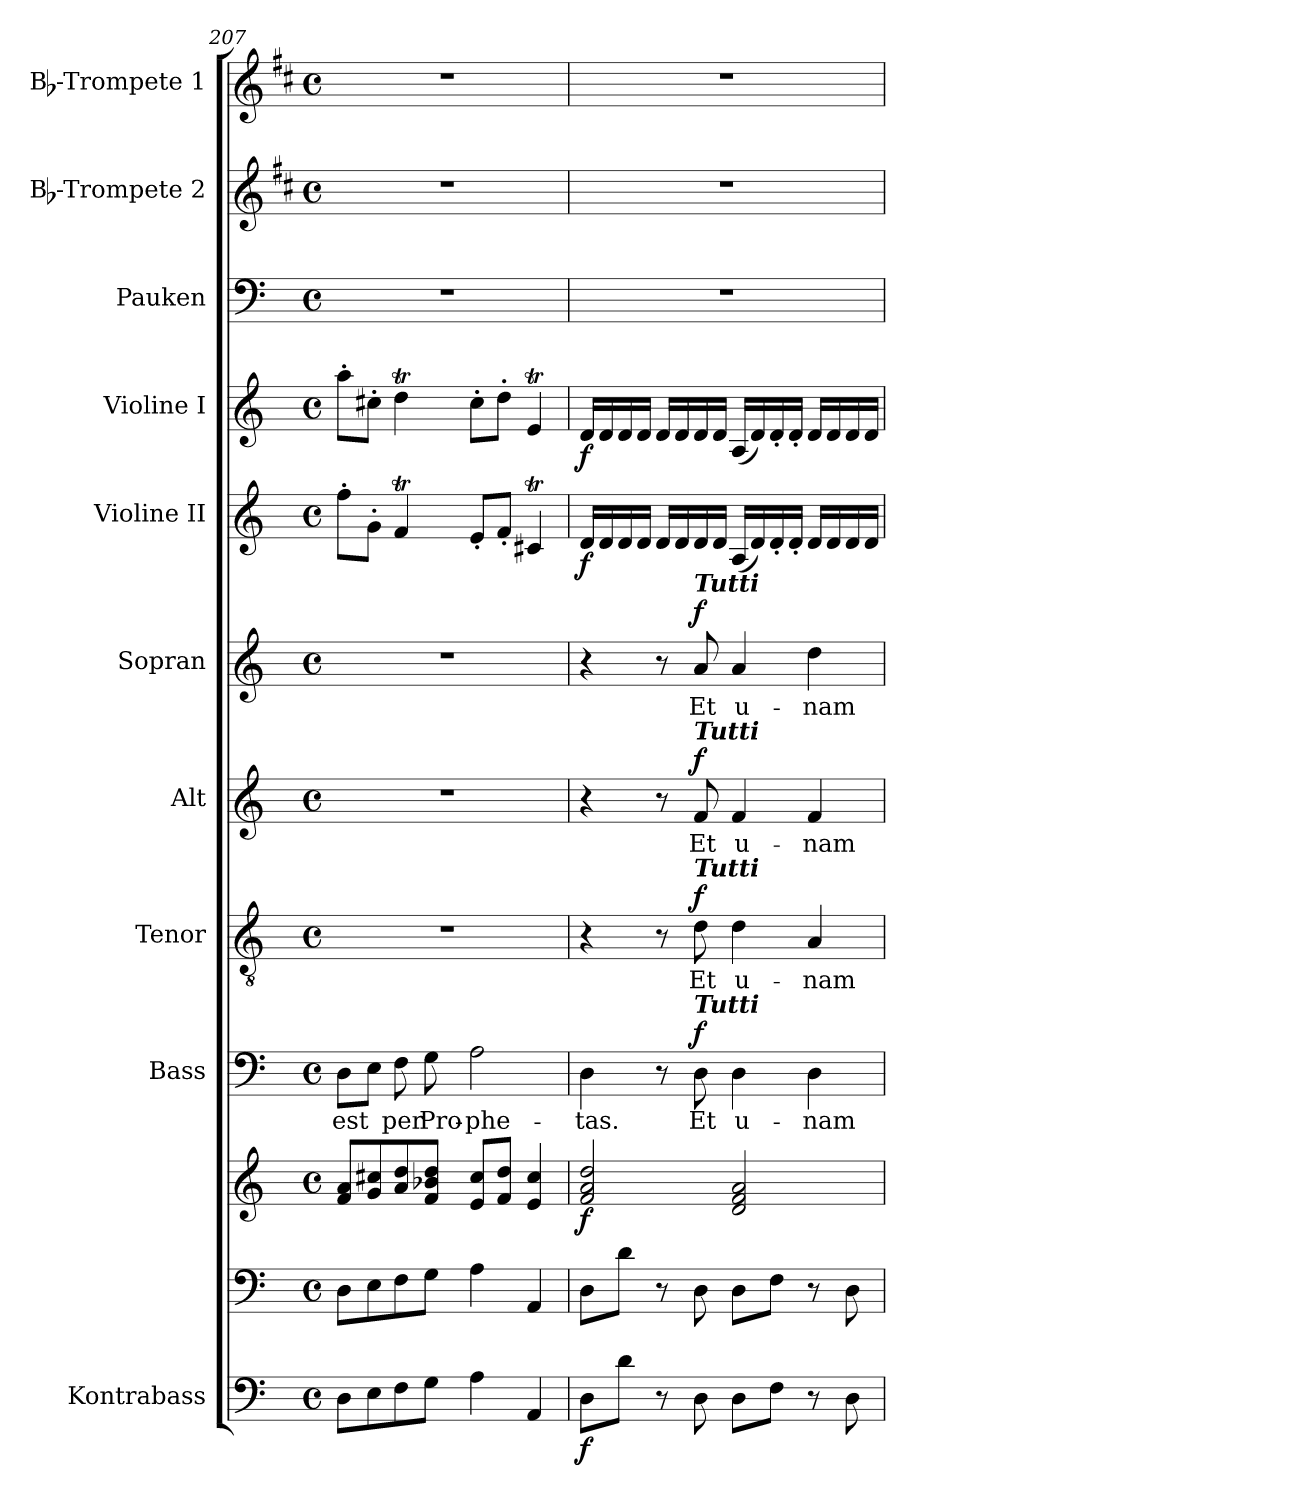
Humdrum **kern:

**kern	**dynam	**kern	**kern	**dynam	**kern	**text	**dynam	**kern	**text	**dynam	**kern	**text	**dynam	**kern	**text	**dynam	**kern	**dynam	**kern	**dynam	**kern	**kern	**kern
*part11	*part11	*part10	*part10	*part10	*part9	*part9	*part9	*part8	*part8	*part8	*part7	*part7	*part7	*part6	*part6	*part6	*part5	*part5	*part4	*part4	*part3	*part2	*part1
*staff12	*staff12	*staff11	*staff10	*staff10/11	*staff9	*staff9	*staff9	*staff8	*staff8	*staff8	*staff7	*staff7	*staff7	*staff6	*staff6	*staff6	*staff5	*staff5	*staff4	*staff4	*staff3	*staff2	*staff1
*I"Kontrabass	*	*	*	*	*I"Bass	*	*	*I"Tenor	*	*	*I"Alt	*	*	*I"Sopran	*	*	*I"Violine II	*	*I"Violine I	*	*I"Pauken	*I"Bb-Trompete 2	*I"Bb-Trompete 1
*I'Kb.	*	*	*	*	*I'B.	*	*	*I'T.	*	*	*I'A.	*	*	*I'S.	*	*	*I'Vl. II	*	*I'Vl. I	*	*I'Pk.	*I'Bb Trp. 2	*I'Bb Trp. 1
!!LO:PB:g=z
*clefF4	*	*clefF4	*clefG2	*	*clefF4	*	*	*clefGv2	*	*	*clefG2	*	*	*clefG2	*	*	*clefG2	*	*clefG2	*	*clefF4	*clefG2	*clefG2
*ITrd7c12	*	*	*	*	*	*	*	*	*	*	*	*	*	*	*	*	*	*	*	*	*	*ITrd1c2	*ITrd1c2
*k[]	*	*k[]	*k[]	*	*k[]	*	*	*k[]	*	*	*k[]	*	*	*k[]	*	*	*k[]	*	*k[]	*	*k[]	*k[]	*k[]
*C:	*	*C:	*C:	*	*C:	*	*	*C:	*	*	*C:	*	*	*C:	*	*	*C:	*	*C:	*	*C:	*C:	*C:
*M4/4	*	*M4/4	*M4/4	*	*M4/4	*	*	*M4/4	*	*	*M4/4	*	*	*M4/4	*	*	*M4/4	*	*M4/4	*	*M4/4	*M4/4	*M4/4
*met(c)	*	*met(c)	*met(c)	*	*met(c)	*	*	*met(c)	*	*	*met(c)	*	*	*met(c)	*	*	*met(c)	*	*met(c)	*	*met(c)	*met(c)	*met(c)
=207	=207	=207	=207	=207	=207	=207	=207	=207	=207	=207	=207	=207	=207	=207	=207	=207	=207	=207	=207	=207	=207	=207	=207
!	!	!	!	!	!	!LO:LY:b	!	!	!	!	!	!	!	!	!	!	!	!	!	!	!	!	!
8DD\L	.	8D\L	8f/ 8a/L	.	8D\L	est	.	1r	.	.	1r	.	.	1r	.	.	8ff'>\L	.	8aa'>\L	.	1r	1r	1r
8EE\	.	8E\	8g/ 8cc#X/	.	8E\J	.	.	.	.	.	.	.	.	.	.	.	8g'>\J	.	8cc#X'>\J	.	.	.	.
!	!	!	!	!	!	!LO:LY:b	!	!	!	!	!	!	!	!	!	!	!	!	!	!	!	!	!
8FF\	.	8F\	8a/ 8dd/	.	8F\	per	.	.	.	.	.	.	.	.	.	.	4fT/	.	4ddT\	.	.	.	.
!	!	!	!	!	!	!LO:LY:b	!	!	!	!	!	!	!	!	!	!	!	!	!	!	!	!	!
8GG\J	.	8G\J	8f/ 8b-X/ 8dd/J	.	8G\	Pro-	.	.	.	.	.	.	.	.	.	.	.	.	.	.	.	.	.
!	!	!	!	!	!	!LO:LY:b	!	!	!	!	!	!	!	!	!	!	!	!	!	!	!	!	!
4AA\	.	4A\	8e/ 8cc#/L	.	2A\	-phe-	.	.	.	.	.	.	.	.	.	.	8e'</L	.	8cc#'>\L	.	.	.	.
.	.	.	8f/ 8dd/J	.	.	.	.	.	.	.	.	.	.	.	.	.	8f'</J	.	8dd'>\J	.	.	.	.
4AAA/	.	4AA/	4e/ 4cc#/	.	.	.	.	.	.	.	.	.	.	.	.	.	4c#Xt/	.	4et/	.	.	.	.
=208	=208	=208	=208	=208	=208	=208	=208	=208	=208	=208	=208	=208	=208	=208	=208	=208	=208	=208	=208	=208	=208	=208	=208
!	!LO:DY:b	!	!	!LO:DY:b	!	!LO:LY:b	!	!	!	!	!	!	!	!	!	!	!	!LO:DY:b	!	!LO:DY:b	!	!	!
8DD\L	f	8D\L	2f/ 2a/ 2dd/	f	4D\	-tas.	.	4r	.	.	4r	.	.	4r	.	.	16d/LL	f	16d/LL	f	1r	1r	1r
.	.	.	.	.	.	.	.	.	.	.	.	.	.	.	.	.	16d/	.	16d/	.	.	.	.
8D\J	.	8d\J	.	.	.	.	.	.	.	.	.	.	.	.	.	.	16d/	.	16d/	.	.	.	.
.	.	.	.	.	.	.	.	.	.	.	.	.	.	.	.	.	16d/JJ	.	16d/JJ	.	.	.	.
8r	.	8r	.	.	8r	.	.	8r	.	.	8r	.	.	8r	.	.	16d/LL	.	16d/LL	.	.	.	.
.	.	.	.	.	.	.	.	.	.	.	.	.	.	.	.	.	16d/	.	16d/	.	.	.	.
!	!	!	!	!	!	!	!	!	!	!	!	!	!	!LO:TX:a:Bi:t=Tutti	!	!	!	!	!	!	!	!	!
!	!	!	!	!	!	!	!	!	!	!	!LO:TX:a:Bi:t=Tutti	!	!	!	!	!	!	!	!	!	!	!	!
!	!	!	!	!	!	!	!	!LO:TX:a:Bi:t=Tutti	!	!	!	!	!	!	!	!	!	!	!	!	!	!	!
!	!	!	!	!	!LO:TX:a:Bi:t=Tutti	!	!	!	!	!	!	!	!	!	!	!	!	!	!	!	!	!	!
!	!	!	!	!	!	!LO:LY:b	!LO:DY:a	!	!LO:LY:b	!LO:DY:a	!	!LO:LY:b	!LO:DY:a	!	!LO:LY:b	!LO:DY:a	!	!	!	!	!	!	!
8DD\	.	8D\	.	.	8D\	Et	f	8d\	Et	f	8f/	Et	f	8a/	Et	f	16d/	.	16d/	.	.	.	.
.	.	.	.	.	.	.	.	.	.	.	.	.	.	.	.	.	16d/JJ	.	16d/JJ	.	.	.	.
!	!	!	!	!	!	!LO:LY:b	!	!	!LO:LY:b	!	!	!LO:LY:b	!	!	!LO:LY:b	!	!	!	!	!	!	!	!
8DD\L	.	8D\L	2d/ 2f/ 2a/	.	4D\	u-	.	4d\	u-	.	4f/	u-	.	4a/	u-	.	(<16A/LL	.	(<16A/LL	.	.	.	.
.	.	.	.	.	.	.	.	.	.	.	.	.	.	.	.	.	16d/)	.	16d/)	.	.	.	.
8FF\J	.	8F\J	.	.	.	.	.	.	.	.	.	.	.	.	.	.	16d'</	.	16d'</	.	.	.	.
.	.	.	.	.	.	.	.	.	.	.	.	.	.	.	.	.	16d'</JJ	.	16d'</JJ	.	.	.	.
!	!	!	!	!	!	!LO:LY:b	!	!	!LO:LY:b	!	!	!LO:LY:b	!	!	!LO:LY:b	!	!	!	!	!	!	!	!
8r	.	8r	.	.	4D\	-nam	.	4A/	-nam	.	4f/	-nam	.	4dd\	-nam	.	16d/LL	.	16d/LL	.	.	.	.
.	.	.	.	.	.	.	.	.	.	.	.	.	.	.	.	.	16d/	.	16d/	.	.	.	.
8DD\	.	8D\	.	.	.	.	.	.	.	.	.	.	.	.	.	.	16d/	.	16d/	.	.	.	.
.	.	.	.	.	.	.	.	.	.	.	.	.	.	.	.	.	16d/JJ	.	16d/JJ	.	.	.	.
=	=	=	=	=	=	=	=	=	=	=	=	=	=	=	=	=	=	=	=	=	=	=	=
*-	*-	*-	*-	*-	*-	*-	*-	*-	*-	*-	*-	*-	*-	*-	*-	*-	*-	*-	*-	*-	*-	*-	*-
